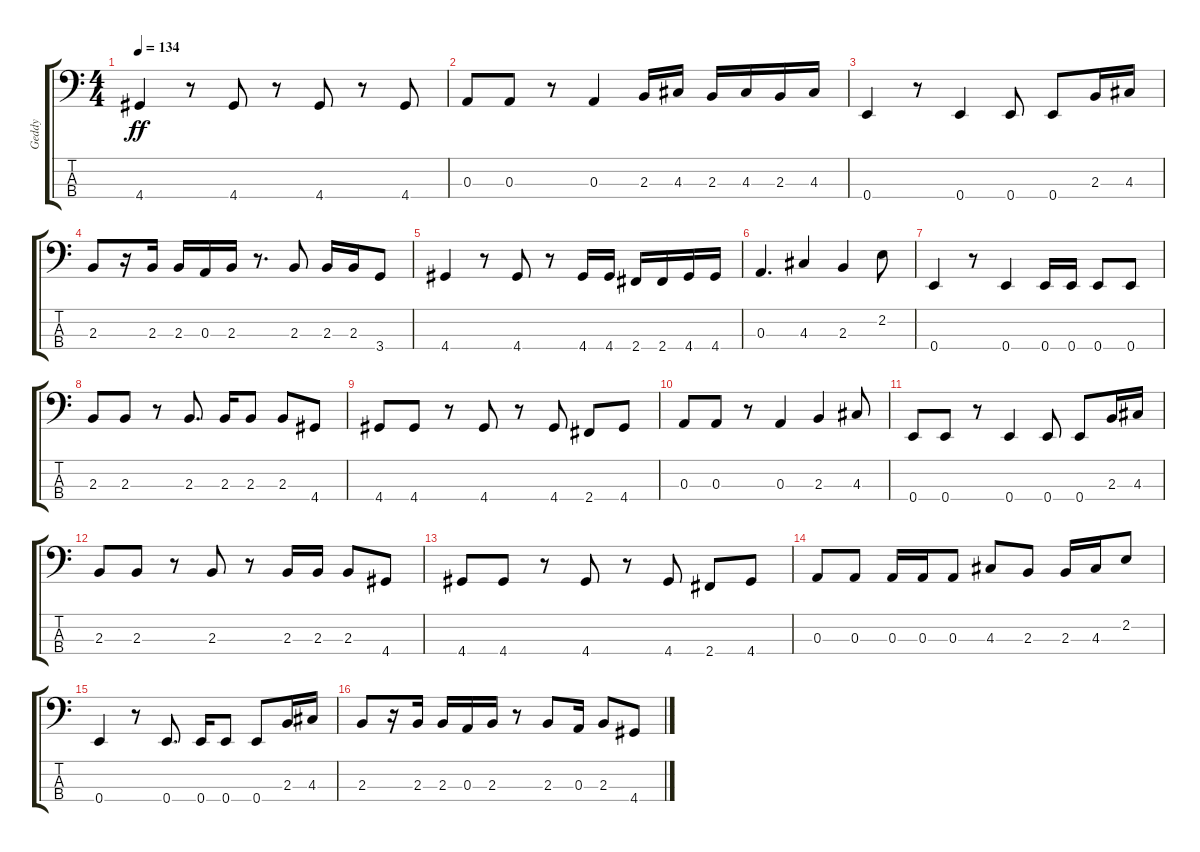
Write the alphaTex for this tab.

\track ("Geddy" "Geddy") {instrument electricbassfinger}
\staff {score tabs}
\tuning (G2 D2 A1 E1) {hide}
\ts (4 4)
\tempo 134
\clef f4
\ks c
4.4.4{dy ff} r.8 4.4.8 r.8 4.4.8 r.8 4.4.8 |
0.3.8 0.3.8 r.8 0.3.4 2.3.16 4.3.16 2.3.16 4.3.16 2.3.16 4.3.16 |
0.4.4 r.8 0.4.4 0.4.8 0.4.8 2.3.16 4.3.16 |
2.3.8 r.16 2.3.16 2.3.16 0.3.16 2.3.16 r.8{d} 2.3.8 2.3.16 2.3.16 3.4.8 |
4.4.4 r.8 4.4.8 r.8 4.4.16 4.4.16 2.4.16 2.4.16 4.4.16 4.4.16 |
0.3.4{d} 4.3.4 2.3.4 2.2.8 |
0.4.4 r.8 0.4.4 0.4.16 0.4.16 0.4.8 0.4.8 |
2.3.8 2.3.8 r.8 2.3.8{d} 2.3.16 2.3.8 2.3.8 4.4.8 |
4.4.8 4.4.8 r.8 4.4.8 r.8 4.4.8 2.4.8 4.4.8 |
0.3.8 0.3.8 r.8 0.3.4 2.3.4 4.3.8 |
0.4.8 0.4.8 r.8 0.4.4 0.4.8 0.4.8 2.3.16 4.3.16 |
2.3.8 2.3.8 r.8 2.3.8 r.8 2.3.16 2.3.16 2.3.8 4.4.8 |
4.4.8 4.4.8 r.8 4.4.8 r.8 4.4.8 2.4.8 4.4.8 |
0.3.8 0.3.8 0.3.16 0.3.16 0.3.8 4.3.8 2.3.8 2.3.16 4.3.16 2.2.8 |
0.4.4 r.8 0.4.8{d} 0.4.16 0.4.8 0.4.8 2.3.16 4.3.16 |
2.3.8 r.16 2.3.16 2.3.16 0.3.16 2.3.16 r.8 2.3.8 0.3.16 2.3.8 4.4.8
